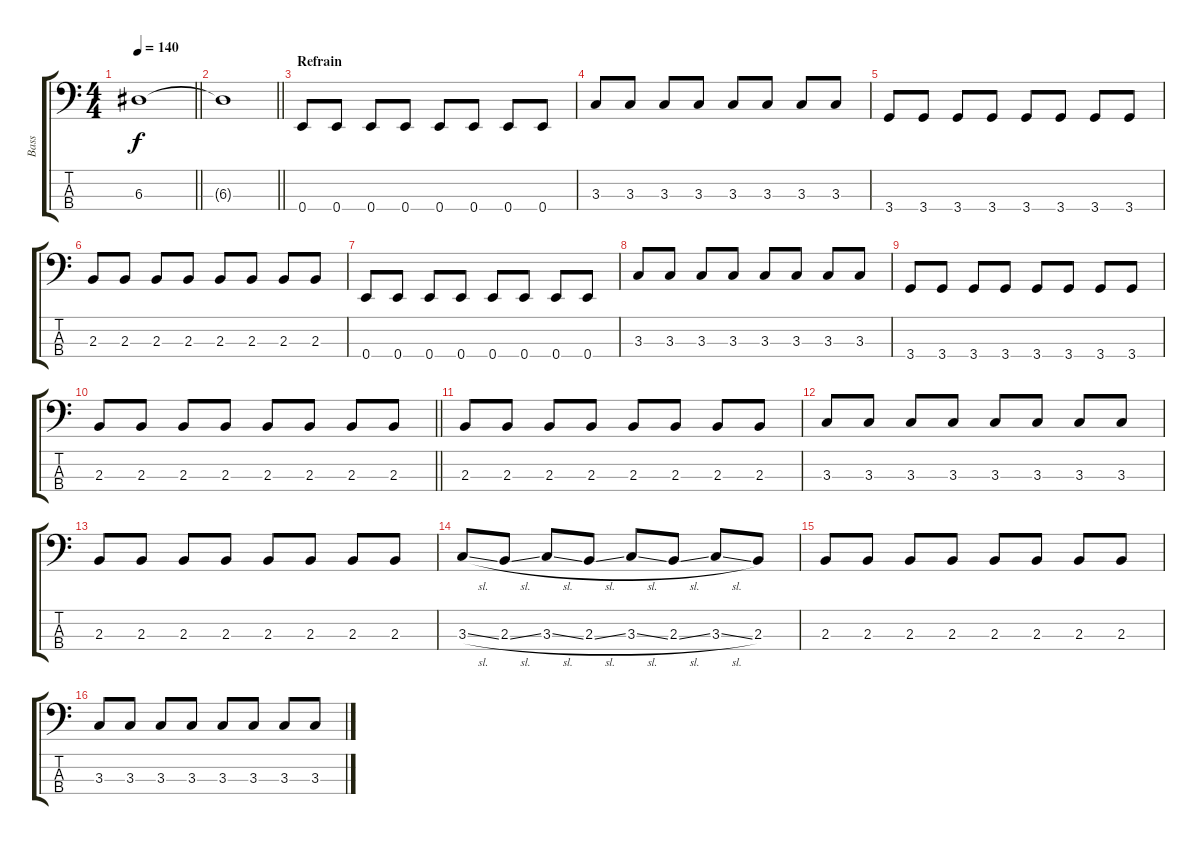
\track ("Bass" "Bass") {instrument electricbassfinger}
\staff {score tabs}
\tuning (G2 D2 A1 E1) {hide}
\ts (4 4)
\tempo 140
\clef f4
\barLineRight lightlight
\ks c
6.3.1{dy f} |
\barLineRight lightlight
6.3{t}.1 |
\section ("" "Refrain")
0.4.8 0.4.8 0.4.8 0.4.8 0.4.8 0.4.8 0.4.8 0.4.8 |
3.3.8 3.3.8 3.3.8 3.3.8 3.3.8 3.3.8 3.3.8 3.3.8 |
3.4.8 3.4.8 3.4.8 3.4.8 3.4.8 3.4.8 3.4.8 3.4.8 |
2.3.8 2.3.8 2.3.8 2.3.8 2.3.8 2.3.8 2.3.8 2.3.8 |
0.4.8 0.4.8 0.4.8 0.4.8 0.4.8 0.4.8 0.4.8 0.4.8 |
3.3.8 3.3.8 3.3.8 3.3.8 3.3.8 3.3.8 3.3.8 3.3.8 |
3.4.8 3.4.8 3.4.8 3.4.8 3.4.8 3.4.8 3.4.8 3.4.8 |
\barLineRight lightlight
2.3.8 2.3.8 2.3.8 2.3.8 2.3.8 2.3.8 2.3.8 2.3.8 |
2.3.8 2.3.8 2.3.8 2.3.8 2.3.8 2.3.8 2.3.8 2.3.8 |
3.3.8 3.3.8 3.3.8 3.3.8 3.3.8 3.3.8 3.3.8 3.3.8 |
2.3.8 2.3.8 2.3.8 2.3.8 2.3.8 2.3.8 2.3.8 2.3.8 |
3.3{sl}.8 2.3{sl}.8 3.3{sl}.8 2.3{sl}.8 3.3{sl}.8 2.3{sl}.8 3.3{sl}.8 2.3.8 |
2.3.8 2.3.8 2.3.8 2.3.8 2.3.8 2.3.8 2.3.8 2.3.8 |
3.3.8 3.3.8 3.3.8 3.3.8 3.3.8 3.3.8 3.3.8 3.3.8
